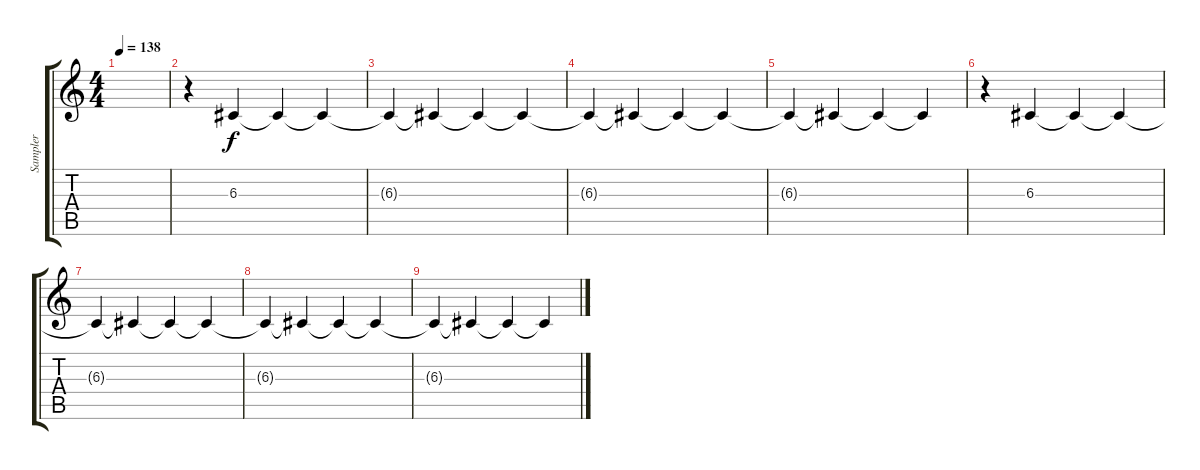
\track ("Sampler " "Sampler ") {instrument stringensemble1}
\staff {score tabs}
\tuning (E4 B3 G3 D3 A2 E2) {hide}
\ts (4 4)
\tempo 138
\clef g2
\ks c
|
r.4 6.3.4{volume 0} 6.3{t}.4{volume 2} 6.3{t}.4{volume 3} |
6.3{t}.4{volume 4} 6.3{t}.4{volume 6} 6.3{t}.4{volume 7} 6.3{t}.4{volume 7} |
6.3{t}.4 6.3{t}.4 6.3{t}.4 6.3{t}.4 |
6.3{t}.4 6.3{t}.4 6.3{t}.4 6.3{t}.4 |
r.4 6.3.4{volume 0} 6.3{t}.4{volume 2} 6.3{t}.4{volume 3} |
6.3{t}.4{volume 4} 6.3{t}.4{volume 6} 6.3{t}.4{volume 7} 6.3{t}.4{volume 7} |
6.3{t}.4 6.3{t}.4 6.3{t}.4 6.3{t}.4 |
6.3{t}.4 6.3{t}.4 6.3{t}.4 6.3{t}.4
